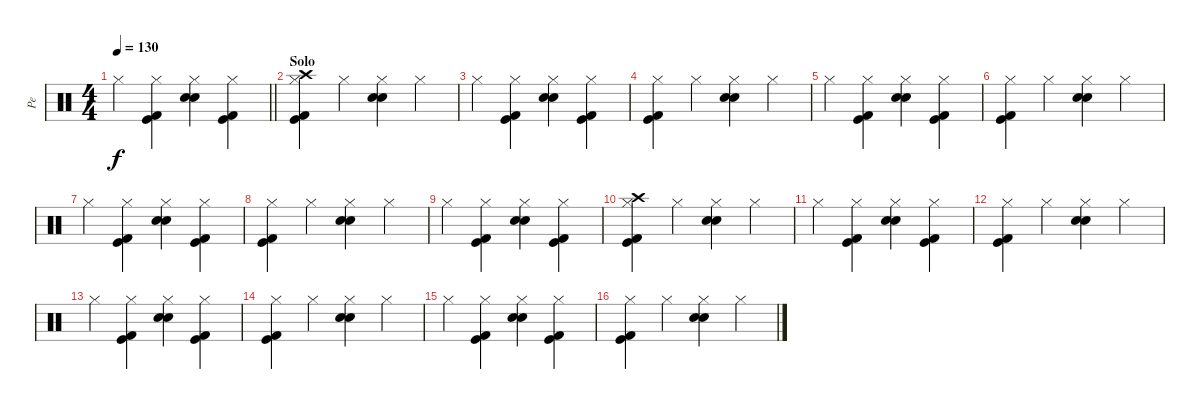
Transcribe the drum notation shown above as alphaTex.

\track ("Pe" "Pe") {instrument percussion}
\staff {score}
\articulation defaults
\ts (4 4)
\tempo 130
\clef neutral
\barLineRight lightlight
\ks c "Hi-Hat (closed)".4{dy f}
("Hi-Hat (closed)" "Kick (hit) 2" "Kick (hit)").4 ("Hi-Hat (closed)" "Electric Snare (hit)" "Snare (hit) 2").4 ("Hi-Hat (closed)" "Kick (hit) 2" "Kick (hit)").4 |
\section ("" "Solo")
("Hi-Hat (closed)" "Crash high (hit)" "Kick (hit) 2" "Kick (hit)").4 "Hi-Hat (closed)".4 ("Hi-Hat (closed)" "Electric Snare (hit)" "Snare (hit) 2").4 "Hi-Hat (closed)".4 |
"Hi-Hat (closed)".4 ("Hi-Hat (closed)" "Kick (hit) 2" "Kick (hit)").4 ("Hi-Hat (closed)" "Electric Snare (hit)" "Snare (hit) 2").4 ("Hi-Hat (closed)" "Kick (hit) 2" "Kick (hit)").4 |
("Hi-Hat (closed)" "Kick (hit) 2" "Kick (hit)").4 "Hi-Hat (closed)".4 ("Hi-Hat (closed)" "Electric Snare (hit)" "Snare (hit) 2").4 "Hi-Hat (closed)".4 |
"Hi-Hat (closed)".4 ("Hi-Hat (closed)" "Kick (hit) 2" "Kick (hit)").4 ("Hi-Hat (closed)" "Electric Snare (hit)" "Snare (hit) 2").4 ("Hi-Hat (closed)" "Kick (hit) 2" "Kick (hit)").4 |
("Hi-Hat (closed)" "Kick (hit) 2" "Kick (hit)").4 "Hi-Hat (closed)".4 ("Hi-Hat (closed)" "Electric Snare (hit)" "Snare (hit) 2").4 "Hi-Hat (closed)".4 |
"Hi-Hat (closed)".4 ("Hi-Hat (closed)" "Kick (hit) 2" "Kick (hit)").4 ("Hi-Hat (closed)" "Electric Snare (hit)" "Snare (hit) 2").4 ("Hi-Hat (closed)" "Kick (hit) 2" "Kick (hit)").4 |
("Hi-Hat (closed)" "Kick (hit) 2" "Kick (hit)").4 "Hi-Hat (closed)".4 ("Hi-Hat (closed)" "Electric Snare (hit)" "Snare (hit) 2").4 "Hi-Hat (closed)".4 |
"Hi-Hat (closed)".4 ("Hi-Hat (closed)" "Kick (hit) 2" "Kick (hit)").4 ("Hi-Hat (closed)" "Electric Snare (hit)" "Snare (hit) 2").4 ("Hi-Hat (closed)" "Kick (hit) 2" "Kick (hit)").4 |
("Hi-Hat (closed)" "Crash high (hit)" "Kick (hit) 2" "Kick (hit)").4 "Hi-Hat (closed)".4 ("Hi-Hat (closed)" "Electric Snare (hit)" "Snare (hit) 2").4 "Hi-Hat (closed)".4 |
"Hi-Hat (closed)".4 ("Hi-Hat (closed)" "Kick (hit) 2" "Kick (hit)").4 ("Hi-Hat (closed)" "Electric Snare (hit)" "Snare (hit) 2").4 ("Hi-Hat (closed)" "Kick (hit) 2" "Kick (hit)").4 |
("Hi-Hat (closed)" "Kick (hit) 2" "Kick (hit)").4 "Hi-Hat (closed)".4 ("Hi-Hat (closed)" "Electric Snare (hit)" "Snare (hit) 2").4 "Hi-Hat (closed)".4 |
"Hi-Hat (closed)".4 ("Hi-Hat (closed)" "Kick (hit) 2" "Kick (hit)").4 ("Hi-Hat (closed)" "Electric Snare (hit)" "Snare (hit) 2").4 ("Hi-Hat (closed)" "Kick (hit) 2" "Kick (hit)").4 |
("Hi-Hat (closed)" "Kick (hit) 2" "Kick (hit)").4 "Hi-Hat (closed)".4 ("Hi-Hat (closed)" "Electric Snare (hit)" "Snare (hit) 2").4 "Hi-Hat (closed)".4 |
"Hi-Hat (closed)".4 ("Hi-Hat (closed)" "Kick (hit) 2" "Kick (hit)").4 ("Hi-Hat (closed)" "Electric Snare (hit)" "Snare (hit) 2").4 ("Hi-Hat (closed)" "Kick (hit) 2" "Kick (hit)").4 |
("Hi-Hat (closed)" "Kick (hit) 2" "Kick (hit)").4 "Hi-Hat (closed)".4 ("Hi-Hat (closed)" "Electric Snare (hit)" "Snare (hit) 2").4 "Hi-Hat (closed)".4
